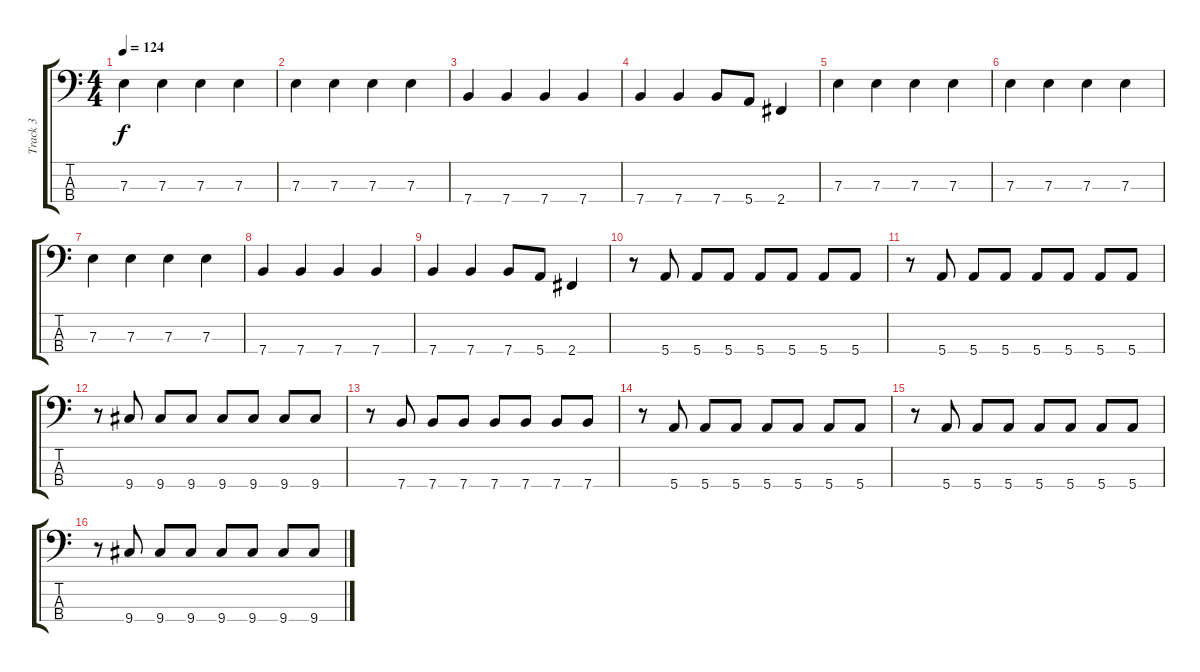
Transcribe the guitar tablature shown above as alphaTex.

\track ("Track 3" "Track 3") {instrument electricbasspick}
\staff {score tabs}
\tuning (G2 D2 A1 E1) {hide}
\ts (4 4)
\tempo 124
\clef f4
\ks c
7.3.4{dy f} 7.3.4 7.3.4 7.3.4 |
7.3.4 7.3.4 7.3.4 7.3.4 |
7.4.4 7.4.4 7.4.4 7.4.4 |
7.4.4 7.4.4 7.4.8 5.4.8 2.4.4 |
7.3.4 7.3.4 7.3.4 7.3.4 |
7.3.4 7.3.4 7.3.4 7.3.4 |
7.3.4 7.3.4 7.3.4 7.3.4 |
7.4.4 7.4.4 7.4.4 7.4.4 |
7.4.4 7.4.4 7.4.8 5.4.8 2.4.4 |
r.8 5.4.8 5.4.8 5.4.8 5.4.8 5.4.8 5.4.8 5.4.8 |
r.8 5.4.8 5.4.8 5.4.8 5.4.8 5.4.8 5.4.8 5.4.8 |
r.8 9.4.8 9.4.8 9.4.8 9.4.8 9.4.8 9.4.8 9.4.8 |
r.8 7.4.8 7.4.8 7.4.8 7.4.8 7.4.8 7.4.8 7.4.8 |
r.8 5.4.8 5.4.8 5.4.8 5.4.8 5.4.8 5.4.8 5.4.8 |
r.8 5.4.8 5.4.8 5.4.8 5.4.8 5.4.8 5.4.8 5.4.8 |
r.8 9.4.8 9.4.8 9.4.8 9.4.8 9.4.8 9.4.8 9.4.8
